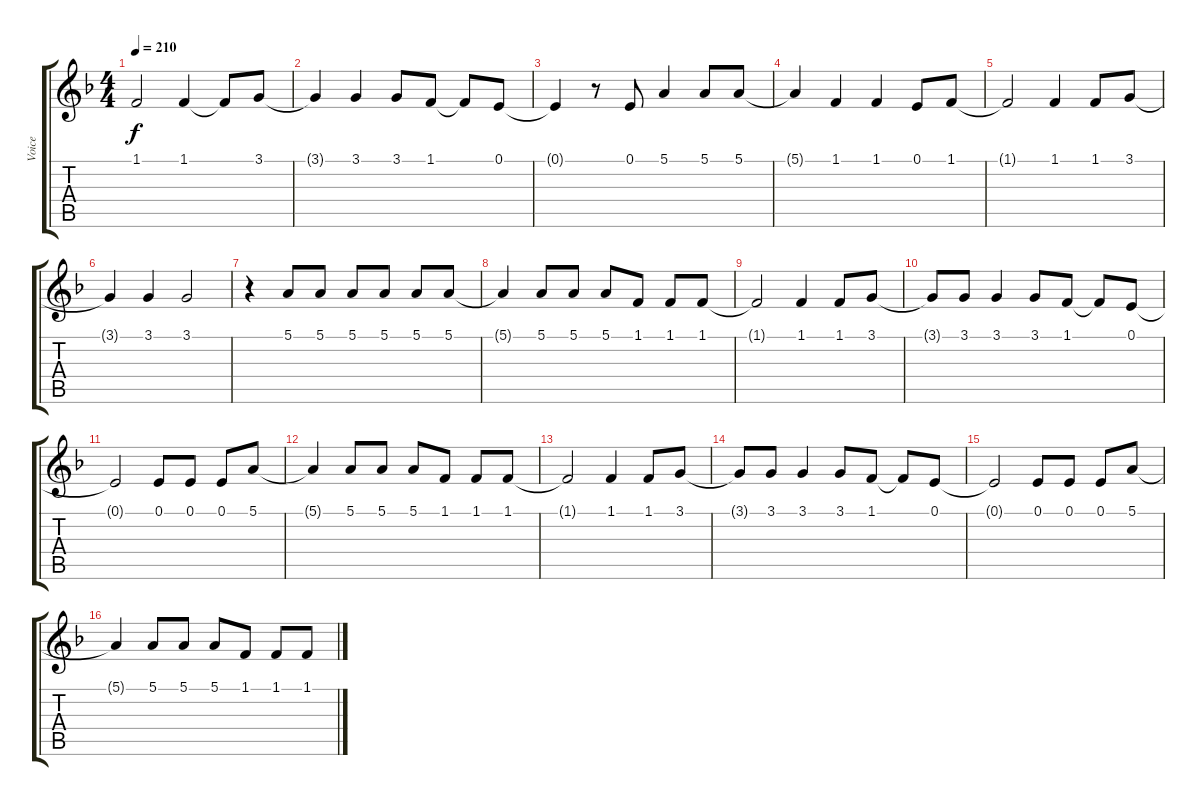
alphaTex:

\track ("Voice" "Voice") {instrument electricgrandpiano}
\staff {score tabs}
\tuning (E4 B3 G3 D3 A2 E2) {hide}
\ts (4 4)
\tempo 210
\clef g2
\ks dminor
1.1{t}.2{dy f} 1.1.4 1.1{t}.8 3.1.8 |
3.1{t}.4 3.1.4 3.1.8 1.1.8 1.1{t}.8 0.1.8 |
0.1{t}.4 r.8 0.1.8 5.1.4 5.1.8 5.1.8 |
5.1{t}.4 1.1.4 1.1.4 0.1.8 1.1.8 |
1.1{t}.2 1.1.4 1.1.8 3.1.8 |
3.1{t}.4 3.1.4 3.1.2 |
r.4 5.1.8 5.1.8 5.1.8 5.1.8 5.1.8 5.1.8 |
5.1{t}.4 5.1.8 5.1.8 5.1.8 1.1.8 1.1.8 1.1.8 |
1.1{t}.2 1.1.4 1.1.8 3.1.8 |
3.1{t}.8 3.1.8 3.1.4 3.1.8 1.1.8 1.1{t}.8 0.1.8 |
0.1{t}.2 0.1.8 0.1.8 0.1.8 5.1.8 |
5.1{t}.4 5.1.8 5.1.8 5.1.8 1.1.8 1.1.8 1.1.8 |
1.1{t}.2 1.1.4 1.1.8 3.1.8 |
3.1{t}.8 3.1.8 3.1.4 3.1.8 1.1.8 1.1{t}.8 0.1.8 |
0.1{t}.2 0.1.8 0.1.8 0.1.8 5.1.8 |
5.1{t}.4 5.1.8 5.1.8 5.1.8 1.1.8 1.1.8 1.1.8
